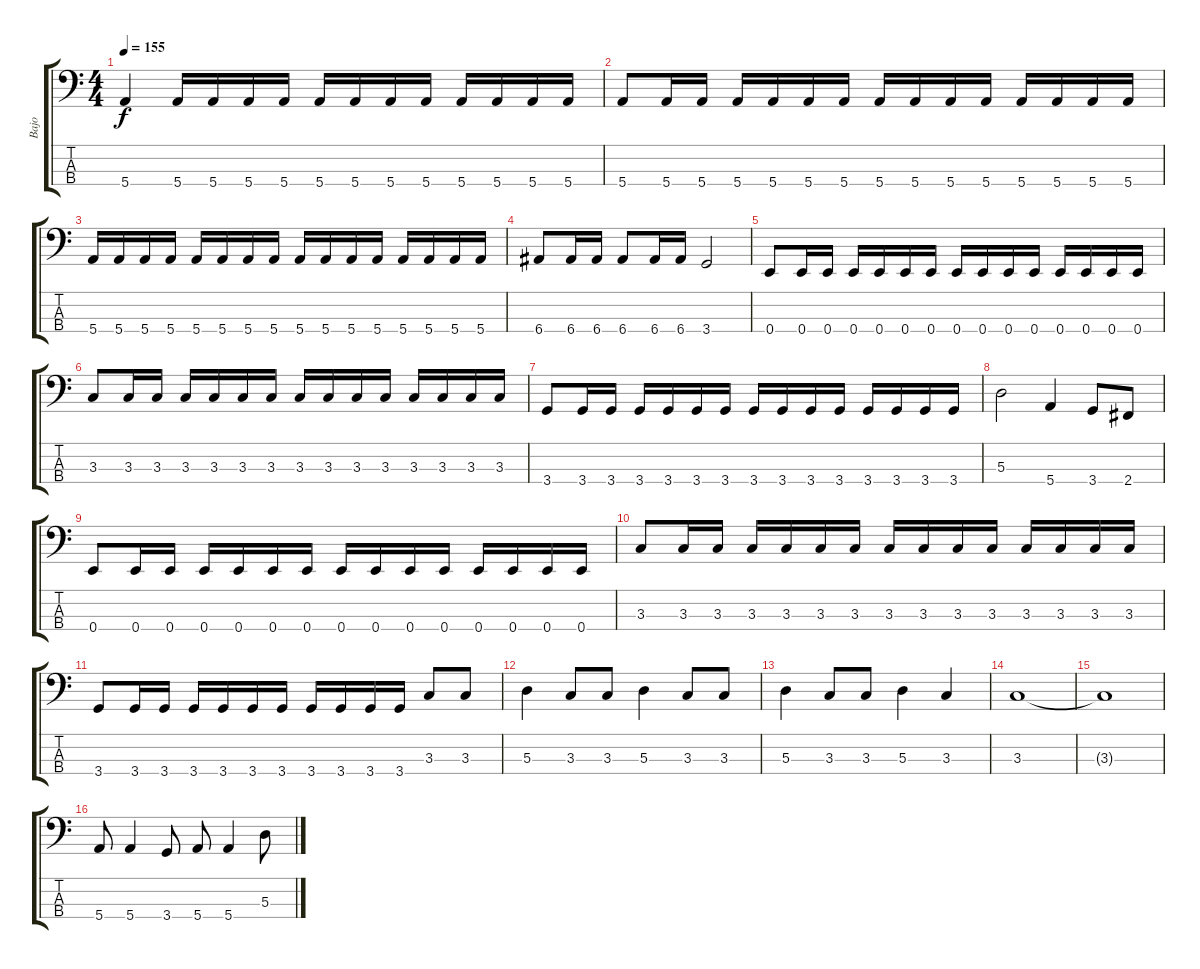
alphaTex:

\track ("Bajo" "Bajo") {instrument electricbasspick}
\staff {score tabs}
\tuning (G2 D2 A1 E1) {hide}
\ts (4 4)
\tempo 155
\clef f4
\ks c
5.4.4{dy f} 5.4.16 5.4.16 5.4.16 5.4.16 5.4.16 5.4.16 5.4.16 5.4.16 5.4.16 5.4.16 5.4.16 5.4.16 |
5.4.8 5.4.16 5.4.16 5.4.16 5.4.16 5.4.16 5.4.16 5.4.16 5.4.16 5.4.16 5.4.16 5.4.16 5.4.16 5.4.16 5.4.16 |
5.4.16 5.4.16 5.4.16 5.4.16 5.4.16 5.4.16 5.4.16 5.4.16 5.4.16 5.4.16 5.4.16 5.4.16 5.4.16 5.4.16 5.4.16 5.4.16 |
6.4.8 6.4.16 6.4.16 6.4.8 6.4.16 6.4.16 3.4.2 |
0.4.8 0.4.16 0.4.16 0.4.16 0.4.16 0.4.16 0.4.16 0.4.16 0.4.16 0.4.16 0.4.16 0.4.16 0.4.16 0.4.16 0.4.16 |
3.3.8 3.3.16 3.3.16 3.3.16 3.3.16 3.3.16 3.3.16 3.3.16 3.3.16 3.3.16 3.3.16 3.3.16 3.3.16 3.3.16 3.3.16 |
3.4.8 3.4.16 3.4.16 3.4.16 3.4.16 3.4.16 3.4.16 3.4.16 3.4.16 3.4.16 3.4.16 3.4.16 3.4.16 3.4.16 3.4.16 |
5.3.2 5.4.4 3.4.8 2.4.8 |
0.4.8 0.4.16 0.4.16 0.4.16 0.4.16 0.4.16 0.4.16 0.4.16 0.4.16 0.4.16 0.4.16 0.4.16 0.4.16 0.4.16 0.4.16 |
3.3.8 3.3.16 3.3.16 3.3.16 3.3.16 3.3.16 3.3.16 3.3.16 3.3.16 3.3.16 3.3.16 3.3.16 3.3.16 3.3.16 3.3.16 |
3.4.8 3.4.16 3.4.16 3.4.16 3.4.16 3.4.16 3.4.16 3.4.16 3.4.16 3.4.16 3.4.16 3.3.8 3.3.8 |
5.3.4 3.3.8 3.3.8 5.3.4 3.3.8 3.3.8 |
5.3.4 3.3.8 3.3.8 5.3.4 3.3.4 |
3.3.1 |
3.3{t}.1 |
5.4.8 5.4.4 3.4.8 5.4.8 5.4.4 5.3.8
